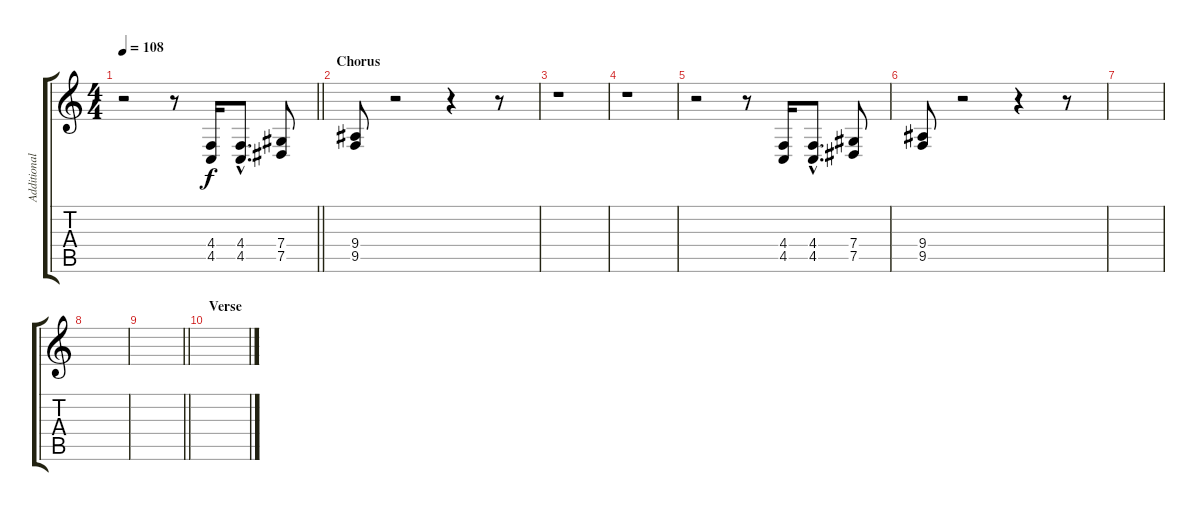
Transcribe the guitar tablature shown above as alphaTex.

\track ("Additional Voices" "Additional") {instrument pad4choir}
\staff {score tabs}
\tuning (Eb4 Bb3 Gb3 Db3 Ab2 Eb2) {hide}
\ts (4 4)
\tempo 108
\clef g2
\barLineRight lightlight
\ks c
r.2{dy f} r.8 (4.4 4.5).16 (4.4{hac} 4.5{hac}).8{d} (7.4 7.5).8 |
\section ("" "Chorus")
(9.4 9.5).8 r.2 r.4 r.8 |
r.1 |
r.1 |
r.2 r.8 (4.4 4.5).16 (4.4{hac} 4.5{hac}).8{d} (7.4 7.5).8 |
(9.4 9.5).8 r.2 r.4 r.8 |
|
|
\barLineRight lightlight
|
\section ("" "Verse")
